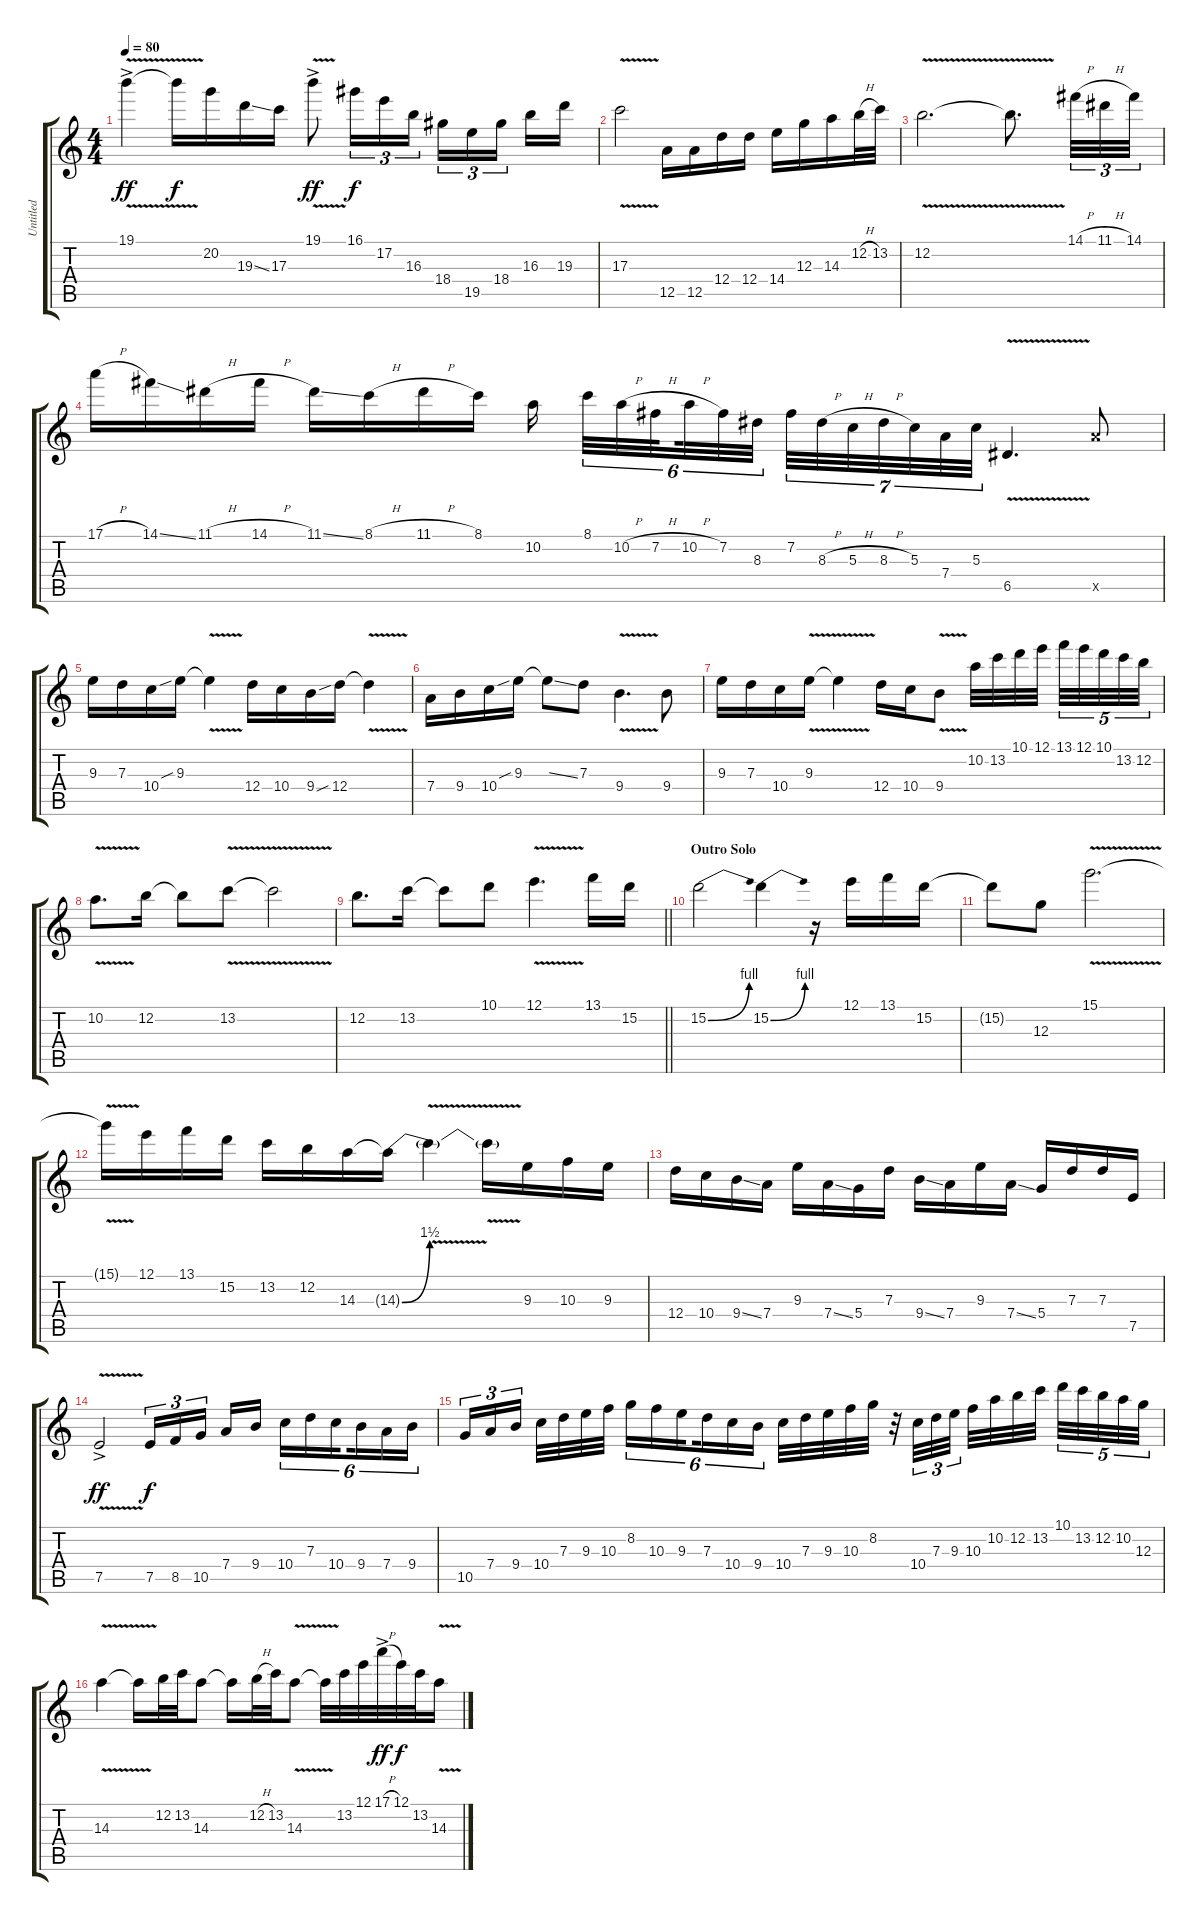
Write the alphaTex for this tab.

\track ("Untitled" "Untitled") {instrument distortionguitar}
\staff {score tabs}
\tuning (E4 B3 G3 D3 A2 E2) {hide}
\ts (4 4)
\tempo 80
\clef g2
\ks c
19.1{v ac}.4{dy ff} 19.1{t}.16{dy f} 20.2.16 19.3{ss}.16 17.3.16 19.1{v ac}.8{dy ff} 16.1.16{tu (3 2) dy f} 17.2.16{tu (3 2)} 16.3.16{tu (3 2)} 18.4.16{tu (3 2)} 19.5.16{tu (3 2)} 18.4.16{tu (3 2) beam splitsecondary} 16.3.16 19.3.16 |
17.3{v}.2 12.5.16 12.5.16 12.4.16 12.4.16 14.4.16 12.3.16 14.3.16 12.2{h}.32 13.2.32 |
12.2{v}.2{d} 12.2{t}.8{d} 14.1{h}.32{tu (3 2)} 11.1{h}.32{tu (3 2)} 14.1.32{tu (3 2)} |
17.1{h}.16 14.1{ss}.16 11.1{h}.16 14.1{h}.16 11.1{ss}.16 8.1{h}.16 11.1{h}.16 8.1.16 10.2.16{beam splitsecondary} 8.1.32{tu (6 4)} 10.2{h}.32{tu (6 4)} 7.2{h}.32{tu (6 4) beam splitsecondary} 10.2{h}.32{tu (6 4)} 7.2.32{tu (6 4)} 8.3.32{tu (6 4) beam splitsecondary} 7.2.32{tu (7 4)} 8.3{h}.32{tu (7 4)} 5.3{h}.32{tu (7 4)} 8.3{h}.32{tu (7 4)} 5.3.32{tu (7 4)} 7.4.32{tu (7 4)} 5.3.32{tu (7 4)} 6.5{v}.4{d} 12.5{x}.8 |
9.3.16 7.3.16 10.4.16 9.3{sib}.16 9.3{v t}.4 12.4.16 10.4.16 9.4.16 12.4{sib}.16 12.4{v t}.4 |
7.4.16 9.4.16 10.4.16 9.3{sib}.16 9.3{ss t}.8 7.3.8 9.4{v}.4{d} 9.4.8 |
9.3.16 7.3.16 10.4.16 9.3{v}.16 9.3{v t}.4 12.4.16 10.4.16 9.4{v}.8 10.2.32 13.2.32 10.1.32 12.1.32{beam splitsecondary} 13.1.32{tu (5 4)} 12.1.32{tu (5 4)} 10.1.32{tu (5 4)} 13.2.32{tu (5 4)} 12.2.32{tu (5 4)} |
10.2{v}.8{d} 12.2.16 12.2{t}.8 13.2{v}.8 13.2{v t}.2 |
\barLineRight lightlight
12.2.8{d} 13.2.16 13.2{t}.8 10.1.8 12.1{v}.4{d} 13.1.16 15.2.16 |
\section ("" "Outro Solo")
15.2{be (bend 0 0 60 4)}.2 15.2{be (bend 0 0 60 4)}.4 r.16 12.1.16 13.1.16 15.2.16 |
15.2{t}.8 12.3.8 15.1{v}.2{d} |
15.1{t}.16 12.1.16 13.1.16 15.2.16 13.2.16 12.2.16 14.3.16 14.3{be (bend 0 0 60 6) t}.16 14.3{v t}.4 14.3{t}.16 9.3.16 10.3.16 9.3.16 |
12.4.16 10.4.16 9.4{ss}.16 7.4.16 9.3.16 7.4{ss}.16 5.4.16 7.3.16 9.4{ss}.16 7.4.16 9.3.16 7.4{ss}.16 5.4.16 7.3.16 7.3.16 7.5.16 |
7.5{v ac}.2{dy ff} 7.5.16{tu (3 2) dy f} 8.5.16{tu (3 2)} 10.5.16{tu (3 2) beam splitsecondary} 7.4.16 9.4.16 10.4.16{tu (6 4)} 7.3.16{tu (6 4)} 10.4.16{tu (6 4) beam splitsecondary} 9.4.16{tu (6 4)} 7.4.16{tu (6 4)} 9.4.16{tu (6 4)} |
10.5.16{tu (3 2)} 7.4.16{tu (3 2)} 9.4.16{tu (3 2) beam splitsecondary} 10.4.32 7.3.32 9.3.32 10.3.32 8.2.16{tu (6 4)} 10.3.16{tu (6 4)} 9.3.16{tu (6 4) beam splitsecondary} 7.3.16{tu (6 4)} 10.4.16{tu (6 4)} 9.4.16{tu (6 4)} 10.4.32 7.3.32 9.3.32 10.3.32 8.2.32 r.32 10.4.32{tu (3 2)} 7.3.32{tu (3 2)} 9.3.32{tu (3 2)} 10.3.32 10.2.32 12.2.32 13.2.32{beam splitsecondary} 10.1.32{tu (5 4)} 13.2.32{tu (5 4)} 12.2.32{tu (5 4)} 10.2.32{tu (5 4)} 12.3.32{tu (5 4)} |
14.3{v}.4 14.3{t}.16 12.2.32 13.2.32 14.3.8 14.3{t}.16 12.2{h}.32 13.2.32 14.3{v}.8 14.3{t}.32 13.2.32 12.1.32 17.1{h ac}.32{dy ff} 12.1.32{dy f} 13.2.32 14.3{v}.16
